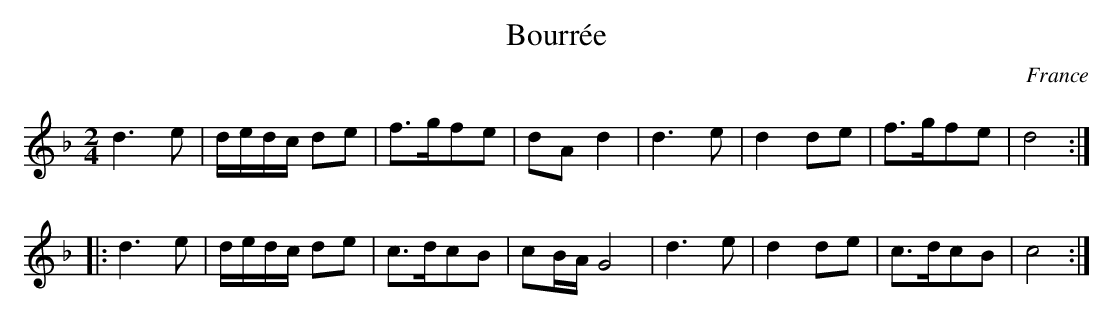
X:1
T:Bourr\'ee
M:2/4
L:1/8
O:France
K:Dm
d3e| d/e/d/c/ de| f>gfe| dA d2| d3e| d2de| f>gfe| d4::
d3e| d/e/d/c/ de| c>dcB| cB/A/ G4| d3e| d2de| c>dcB| c4:|
